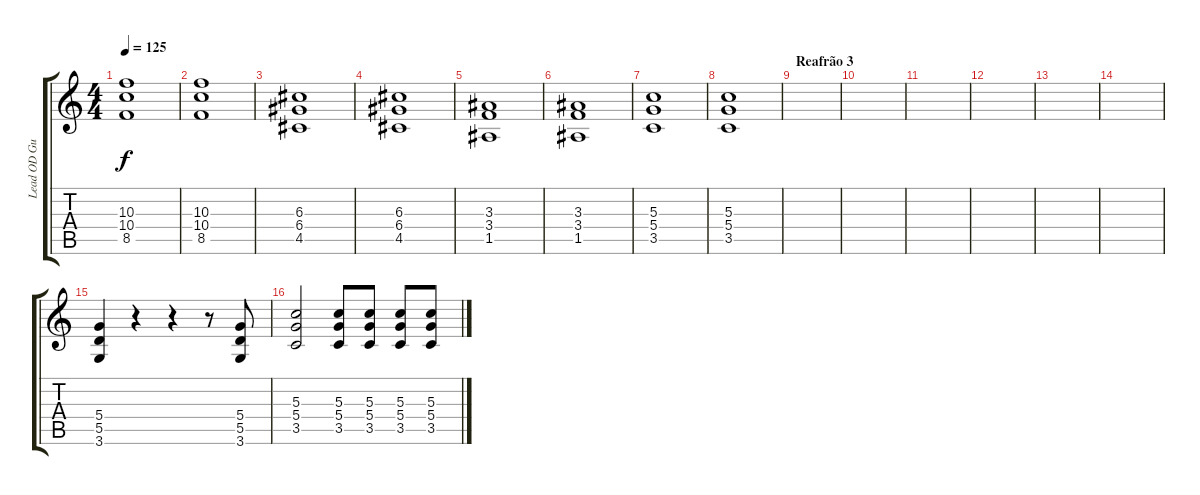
\track ("Lead OD Guitar" "Lead OD Gu") {instrument overdrivenguitar}
\staff {score tabs}
\tuning (E4 B3 G3 D3 A2 E2) {hide}
\ts (4 4)
\tempo 125
\clef g2
\ks c
(10.3 10.4 8.5).1{dy f} |
(10.3 10.4 8.5).1 |
(6.3 6.4 4.5).1 |
(6.3 6.4 4.5).1 |
(3.3 3.4 1.5).1 |
(3.3 3.4 1.5).1 |
(5.3 5.4 3.5).1 |
(5.3 5.4 3.5).1 |
\section ("" "Reafrão 3")
|
|
|
|
|
|
(5.4 5.5 3.6).4 r.4 r.4 r.8 (5.4 5.5 3.6).8 |
(5.3 5.4 3.5).2 (5.3 5.4 3.5).8 (5.3 5.4 3.5).8 (5.3 5.4 3.5).8 (5.3 5.4 3.5).8
